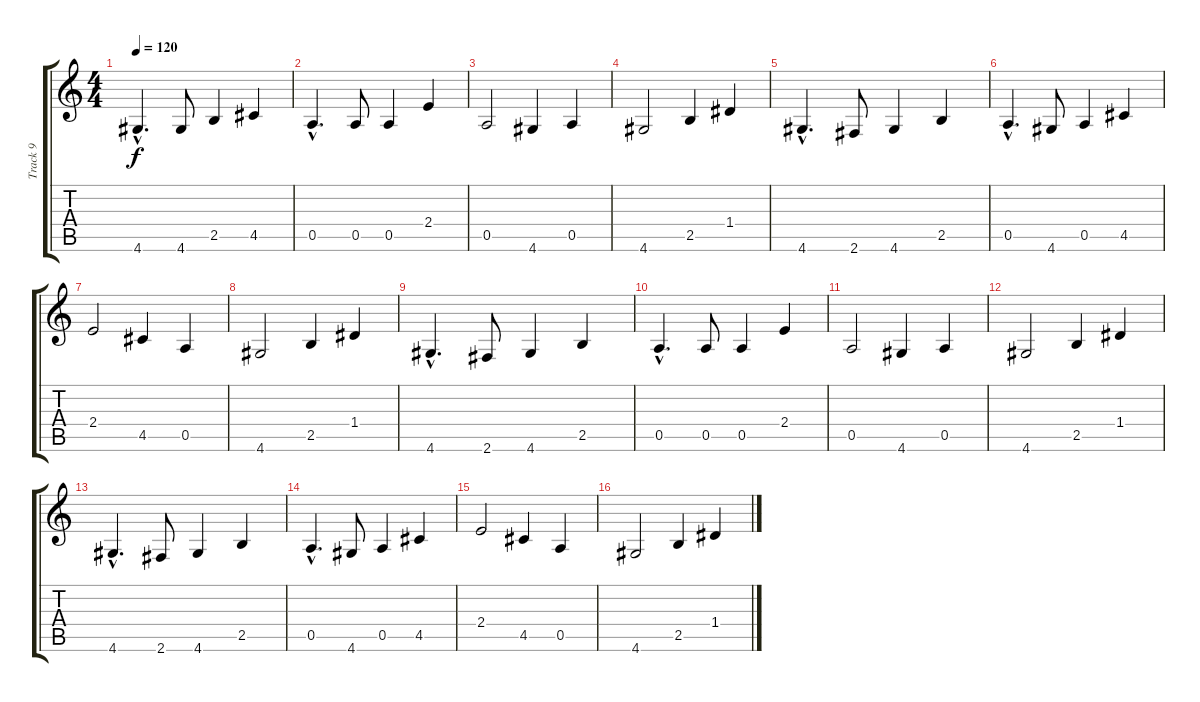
\track ("Track 9" "Track 9") {instrument acousticbass}
\staff {score tabs}
\tuning (E4 B3 G3 D3 A2 E2) {hide}
\ts (4 4)
\tempo 120
\clef g2
\ks c
4.6{hac}.4{d dy f} 4.6.8 2.5.4 4.5.4 |
0.5{hac}.4{d} 0.5.8 0.5.4 2.4.4 |
0.5.2 4.6.4 0.5.4 |
4.6.2 2.5.4 1.4.4 |
4.6{hac}.4{d} 2.6.8 4.6.4 2.5.4 |
0.5{hac}.4{d} 4.6.8 0.5.4 4.5.4 |
2.4.2 4.5.4 0.5.4 |
4.6.2 2.5.4 1.4.4 |
4.6{hac}.4{d} 2.6.8 4.6.4 2.5.4 |
0.5{hac}.4{d} 0.5.8 0.5.4 2.4.4 |
0.5.2 4.6.4 0.5.4 |
4.6.2 2.5.4 1.4.4 |
4.6{hac}.4{d} 2.6.8 4.6.4 2.5.4 |
0.5{hac}.4{d} 4.6.8 0.5.4 4.5.4 |
2.4.2 4.5.4 0.5.4 |
4.6.2 2.5.4 1.4.4
